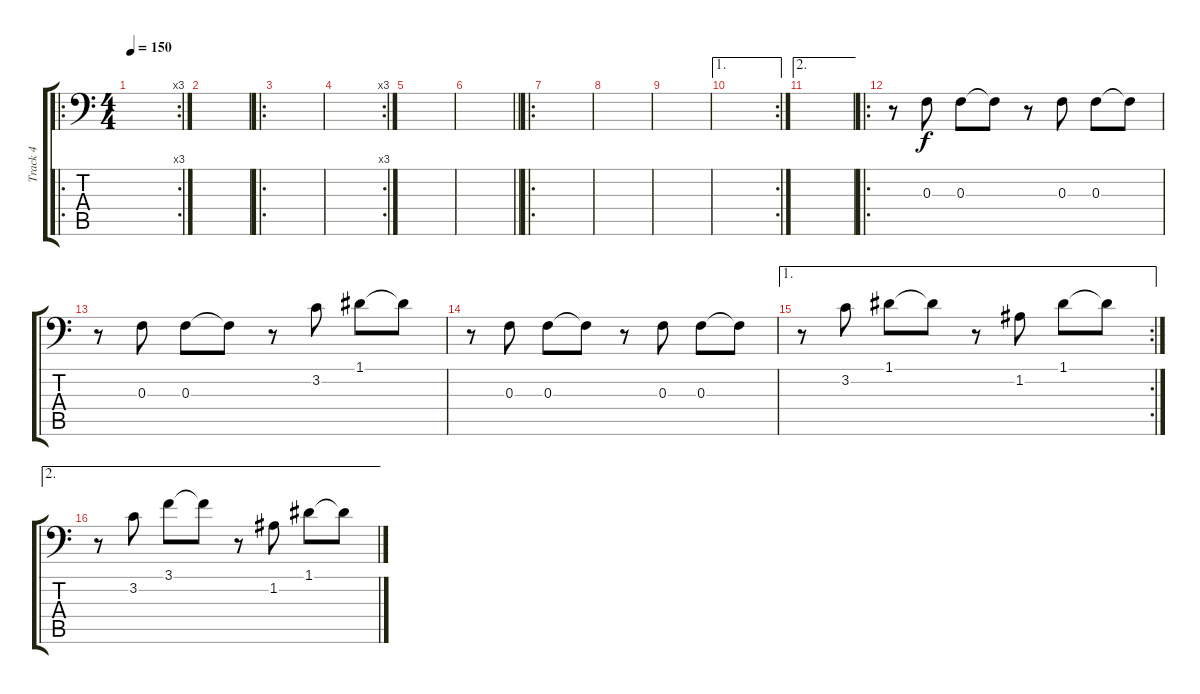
\track ("Track 4" "Track 4") {instrument electricbasspick}
\staff {score tabs}
\tuning (D3 A2 F2 C2 G1 D1) {hide}
\ro
\rc 3
\ts (4 4)
\tempo 150
\clef f4
\ks c
|
|
\ro
|
\rc 3
|
|
\barLineRight lightlight
|
\ro
|
|
|
\ae 1
\rc 2
|
\ae 2
|
\ro
r.8 0.3.8 0.3.8 0.3{t}.8 r.8 0.3.8 0.3.8 0.3{t}.8 |
r.8 0.3.8 0.3.8 0.3{t}.8 r.8 3.2.8 1.1.8 1.1{t}.8 |
r.8 0.3.8 0.3.8 0.3{t}.8 r.8 0.3.8 0.3.8 0.3{t}.8 |
\ae 1
\rc 2
r.8 3.2.8 1.1.8 1.1{t}.8 r.8 1.2.8 1.1.8 1.1{t}.8 |
\ae 2
r.8 3.2.8 3.1.8 3.1{t}.8 r.8 1.2.8 1.1.8 1.1{t}.8
